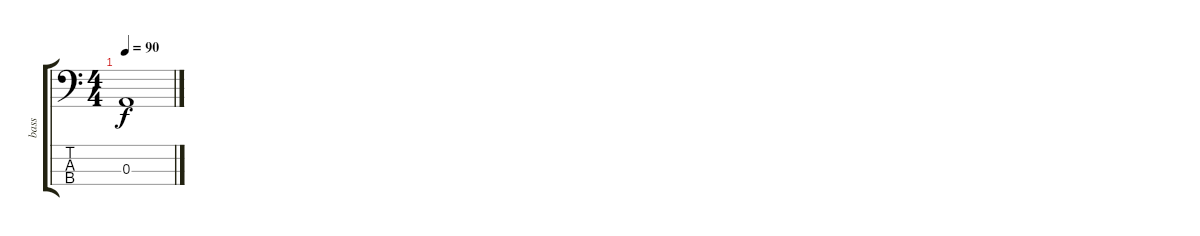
\track ("bass" "bass") {instrument acousticbass}
\staff {score tabs}
\tuning (G2 D2 A1 E1) {hide}
\ts (4 4)
\tempo 90
\clef f4
\ks c
0.3.1{dy f}
